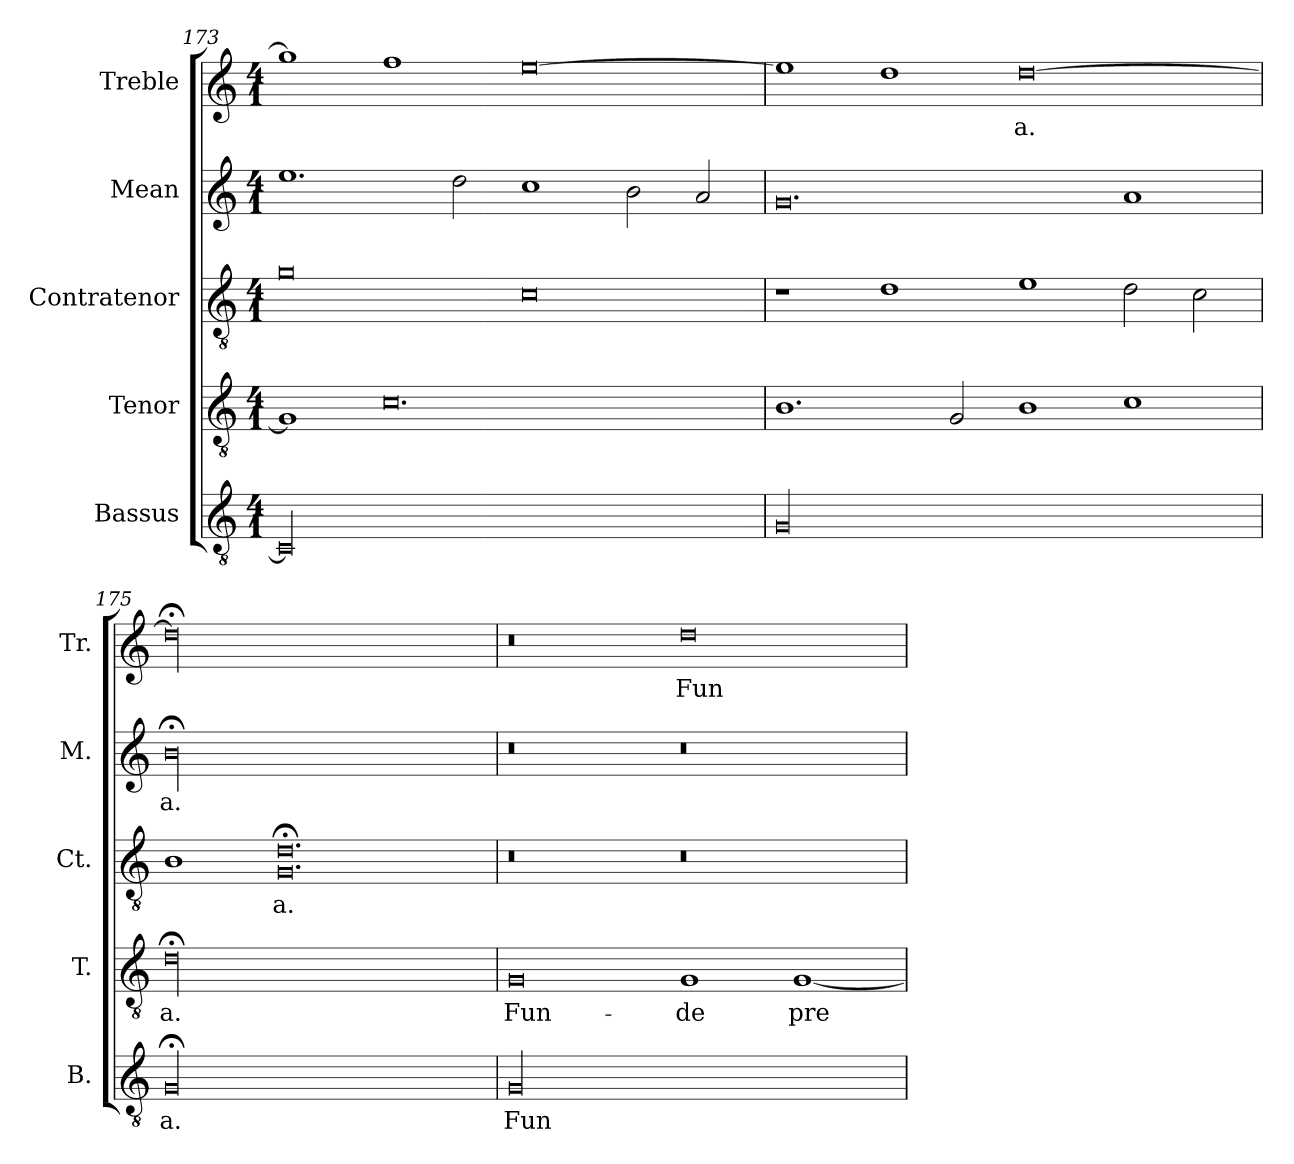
**kern	**text	**kern	**text	**kern	**text	**kern	**text	**kern	**text
*part5	*part5	*part4	*part4	*part3	*part3	*part2	*part2	*part1	*part1
*staff5	*staff5	*staff4	*staff4	*staff3	*staff3	*staff2	*staff2	*staff1	*staff1
*I"Bassus	*	*I"Tenor	*	*I"Contratenor	*	*I"Mean	*	*I"Treble	*
*I'B.	*	*I'T.	*	*I'Ct.	*	*I'M.	*	*I'Tr.	*
!!LO:PB:g=z
*clefGv2	*	*clefGv2	*	*clefGv2	*	*clefG2	*	*clefG2	*
*ITrd7c12	*	*ITrd7c12	*	*ITrd7c12	*	*	*	*	*
*k[]	*	*k[]	*	*k[]	*	*k[]	*	*k[]	*
*	*	*	*	*	*	*C:	*	*C:	*
*M4/1	*	*M4/1	*	*M4/1	*	*M4/1	*	*M4/1	*
=173	=173	=173	=173	=173	=173	=173	=173	=173	=173
00CCi]	.	1GGi]	.	0Gi	.	1.eei	.	1ggi]	.
.	.	0.Ci	.	.	.	.	.	1ffi	.
.	.	.	.	.	.	2ddi\	.	.	.
.	.	.	.	0Ci	.	1cci	.	[>0eei	.
.	.	.	.	.	.	2bi\	.	.	.
.	.	.	.	.	.	2ai/	.	.	.
=174`	=174`	=174`	=174`	=174`	=174`	=174`	=174`	=174`	=174`
00GGi	.	1.BBi	.	1r	.	0.gi	.	1eei]	.
.	.	.	.	1Di	.	.	.	1ddi	.
.	.	2GGi/	.	.	.	.	.	.	.
!	!	!	!	!	!	!	!	!	!LO:LY:b:color=#000000
.	.	1BBi	.	1Ei	.	.	.	[>0ddi	-a.
.	.	1Ci	.	2Di\	.	1ai	.	.	.
.	.	.	.	2Ci\	.	.	.	.	.
=175`	=175`	=175`	=175`	=175`	=175`	=175`	=175`	=175`	=175`
!	!LO:LY:b:color=#000000	!	!	!	!	!	!	!	!
!	!	!	!LO:LY:b:color=#000000	!	!	!	!	!	!
!	!	!	!	!	!	!	!LO:LY:b:color=#000000	!	!
00GG;i	-a.	00D;i	-a.	1BBi	.	00b;i	-a.	00dd;i]	.
!	!	!	!	!	!LO:LY:b:color=#000000	!	!	!	!
.	.	.	.	0.GGi; 0.Di;	-a.	.	.	.	.
!!LO:LB:g=z
=176	=176	=176	=176	=176	=176	=176	=176	=176	=176
!	!LO:LY:b:color=#000000	!	!	!	!	!	!	!	!
!	!	!	!LO:LY:b:color=#000000	!	!	!	!	!	!
00GGi	Fun-	0GGi	Fun-	0r	.	0r	.	0r	.
!	!	!	!LO:LY:b:color=#000000	!	!	!	!	!	!
!	!	!	!	!	!	!	!	!	!LO:LY:b:color=#000000
.	.	1GGi	-de	0r	.	0r	.	0ddi	Fun-
!	!	!	!LO:LY:b:color=#000000	!	!	!	!	!	!
.	.	[<1GGi	pre-	.	.	.	.	.	.
=`	=`	=`	=`	=`	=`	=`	=`	=`	=`
*-	*-	*-	*-	*-	*-	*-	*-	*-	*-
